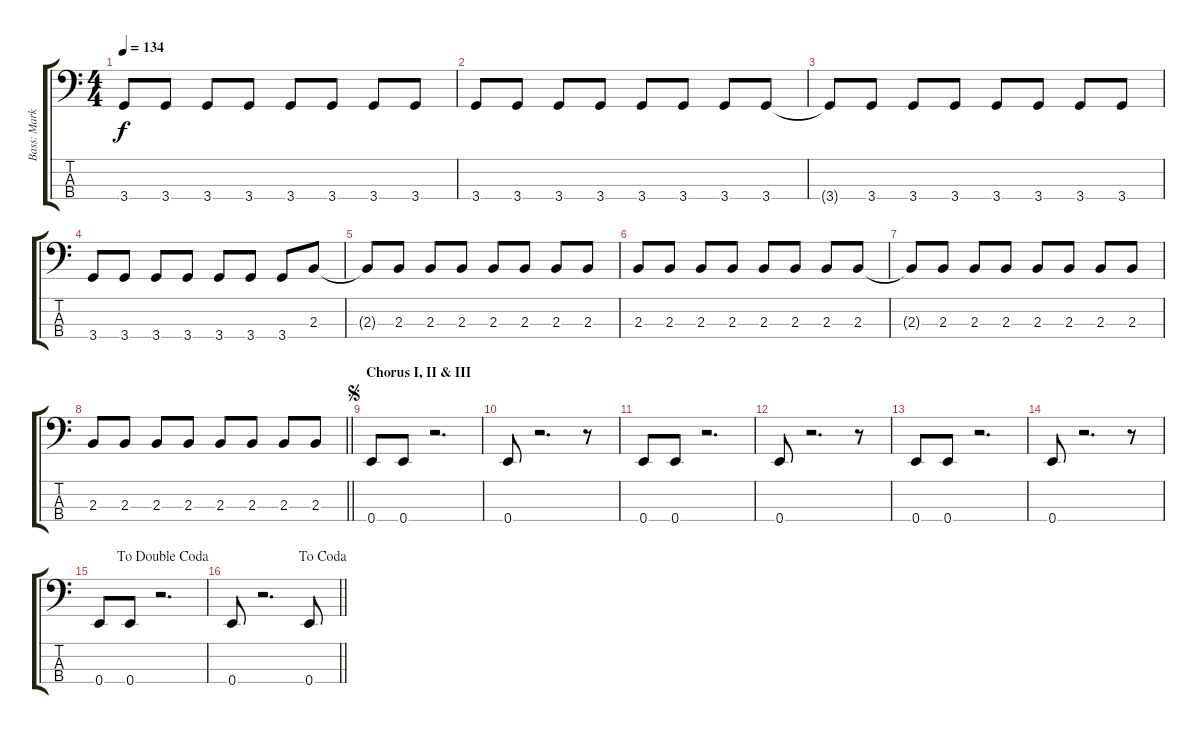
\track ("Bass: Mark" "Bass: Mark") {instrument electricbasspick}
\staff {score tabs}
\tuning (G2 D2 A1 E1) {hide}
\ts (4 4)
\tempo 134
\clef f4
\ks c
3.4{t}.8{dy f} 3.4.8 3.4.8 3.4.8 3.4.8 3.4.8 3.4.8 3.4.8 |
3.4.8 3.4.8 3.4.8 3.4.8 3.4.8 3.4.8 3.4.8 3.4.8 |
3.4{t}.8 3.4.8 3.4.8 3.4.8 3.4.8 3.4.8 3.4.8 3.4.8 |
3.4.8 3.4.8 3.4.8 3.4.8 3.4.8 3.4.8 3.4.8 2.3.8 |
2.3{t}.8 2.3.8 2.3.8 2.3.8 2.3.8 2.3.8 2.3.8 2.3.8 |
2.3.8 2.3.8 2.3.8 2.3.8 2.3.8 2.3.8 2.3.8 2.3.8 |
2.3{t}.8 2.3.8 2.3.8 2.3.8 2.3.8 2.3.8 2.3.8 2.3.8 |
\barLineRight lightlight
2.3.8 2.3.8 2.3.8 2.3.8 2.3.8 2.3.8 2.3.8 2.3.8 |
\section ("" "Chorus I, II & III")
\jump segno
0.4.8 0.4.8 r.2{d} |
0.4.8 r.2{d} r.8 |
0.4.8 0.4.8 r.2{d} |
0.4.8 r.2{d} r.8 |
0.4.8 0.4.8 r.2{d} |
0.4.8 r.2{d} r.8 |
\jump dadoublecoda
0.4.8 0.4.8 r.2{d} |
\jump dacoda
\barLineRight lightlight
0.4.8 r.2{d} 0.4.8
